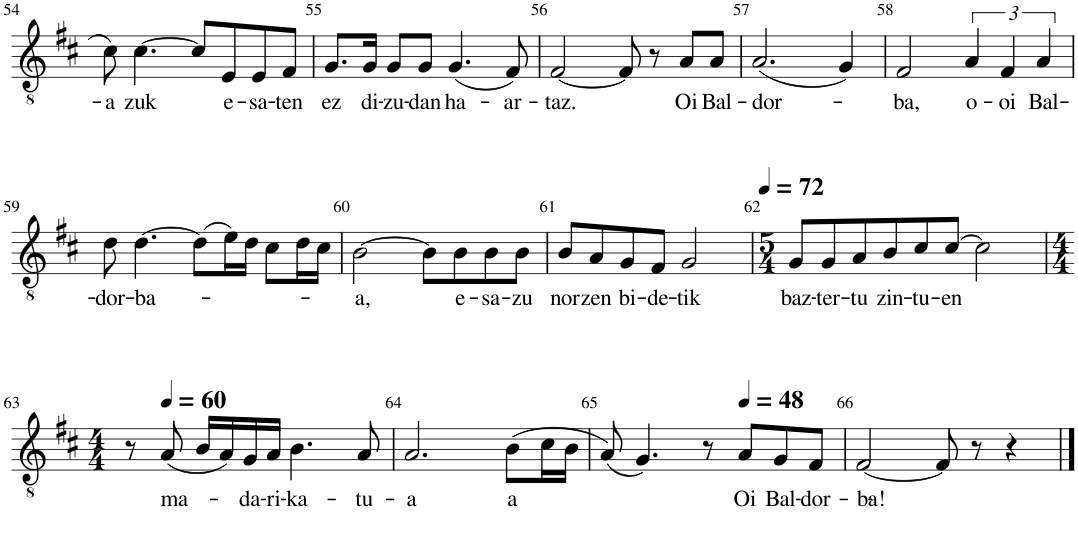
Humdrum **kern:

**kern	**text
*part1	*part1
*staff1	*staff1
*I"Tenor	*
*I'T.	*
!!LO:PB:g=z
*clefGv2	*
*k[f#c#]	*
*M4/4	*
=54	=54
!	!LO:LY:b
8c#\	-a
!	!LO:LY:b
[4.c#\	-zuk
8c#/L]	.
!	!LO:LY:b
8E/	e-
!	!LO:LY:b
8E/	-sa-
!	!LO:LY:b
8F#/J	-ten
=55	=55
!	!LO:LY:b
8.G/L	ez
!	!LO:LY:b
16G/Jk	di-
!	!LO:LY:b
8G/L	-zu-
!	!LO:LY:b
8G/J	-dan
!	!LO:LY:b
(4.G/	ha-
!	!LO:LY:b
8F#/)	-ar-
=56	=56
!	!LO:LY:b
[2F#/	-taz.
8F#/]	.
8r	.
!	!LO:LY:b
8A/L	Oi
!	!LO:LY:b
8A/J	Bal-
=57	=57
!	!LO:LY:b
(2.A/	-dor-
4G/)	.
=58	=58
!	!LO:LY:b
2F#/	-ba,
!	!LO:LY:b
6A/	o-
!	!LO:LY:b
6F#/	-oi
!	!LO:LY:b
6A/	Bal-
!!LO:LB:g=z
=59	=59
!	!LO:LY:b
8d\	-dor-
!	!LO:LY:b
[4.d\	-ba-
(8d\L]	.
16e\L)	.
16d\JJ	.
8c#\L	.
16d\L	.
16c#\JJ	.
=60	=60
!	!LO:LY:b
[2B\	-a,
8B\L]	.
!	!LO:LY:b
8B\	e-
!	!LO:LY:b
8B\	-sa-
!	!LO:LY:b
8B\J	-zu
=61	=61
!	!LO:LY:b
8B/L	nor
!	!LO:LY:b
8A/	zen
!	!LO:LY:b
8G/	bi-
!	!LO:LY:b
8F#/J	-de-
!	!LO:LY:b
2G/	-tik
=62	=62
*M5/4	*
*MM72	*
!	!LO:LY:b
8G/L	baz-
!	!LO:LY:b
8G/	-ter-
!	!LO:LY:b
8A/	-tu
!	!LO:LY:b
8B/	zin-
!	!LO:LY:b
8c#/	-tu-
!	!LO:LY:b
[8c#/J	-en
2c#\]	.
!!LO:LB:g=z
=63	=63
*M4/4	*
8r	.
*MM60	*
!	!LO:LY:b
(8A/	ma-
16B/LL	.
16A/)	.
!	!LO:LY:b
16G/	-da-
!	!LO:LY:b
16A/JJ	-ri-
!	!LO:LY:b
4.B\	-ka-
!	!LO:LY:b
8A/	-tu-
=64	=64
!	!LO:LY:b
2.A/	-a
!	!LO:LY:b
(8B\L	a
16c#\L	.
16B\JJ	.
=65	=65
(8A/)	.
4.G/)	.
8r	.
*MM48	*
!	!LO:LY:b
8A/L	Oi
!	!LO:LY:b
8G/	Bal-
!	!LO:LY:b
8F#/J	-dor-
=66	=66
!	!LO:LY:b
[2F#/	-ba!-
8F#/]	.
8r	.
4r	.
==	==
*-	*-
